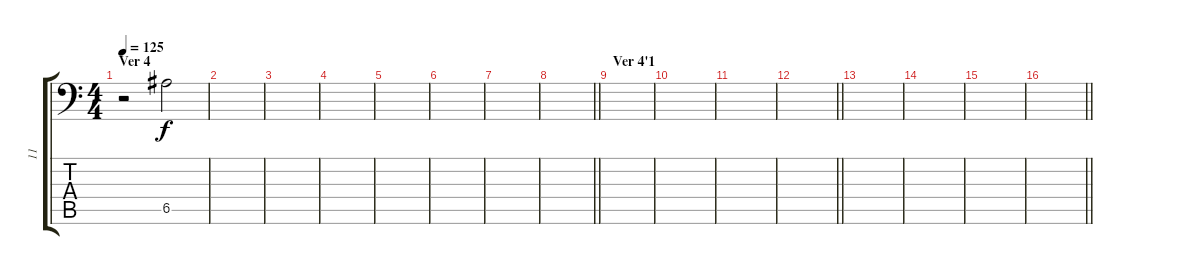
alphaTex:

\track ("11" "11") {instrument distortionguitar}
\staff {score tabs}
\tuning (B3 Gb3 D3 A2 E2 A1) {hide}
\ts (4 4)
\section ("" "Ver 4")
\tempo 125
\clef f4
\ks c
r.2{dy f} 6.5.2 |
|
|
|
|
|
|
\barLineRight lightlight
|
\section ("" "Ver 4'1")
|
|
|
\barLineRight lightlight
|
|
|
|
\barLineRight lightlight
